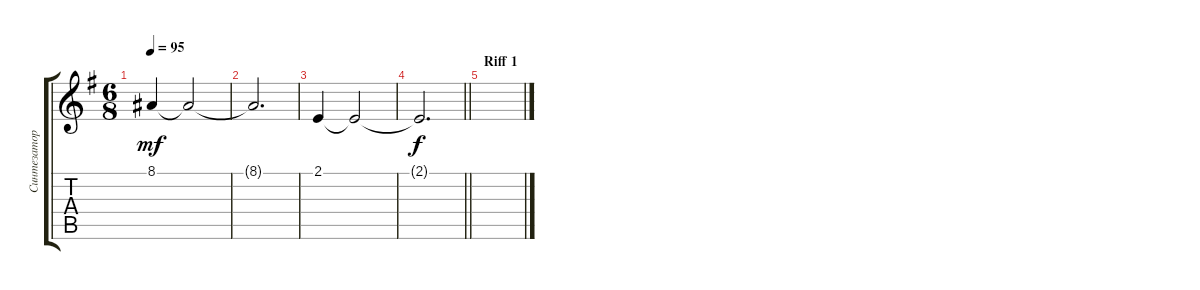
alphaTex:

\track ("Синтезатор" "Синтезатор") {instrument electricgrandpiano}
\staff {score tabs}
\tuning (D4 A3 F3 C3 G2 D2) {hide}
\ts (6 8)
\tempo 95
\clef g2
\ks eminor
8.1.4{dy mf volume 8} 8.1{t}.2{volume 0} |
8.1{t}.2{d} |
2.1.4{volume 8} 2.1{t}.2{volume 0} |
\barLineRight lightlight
2.1{t}.2{d dy f} |
\section ("" "Riff 1")
